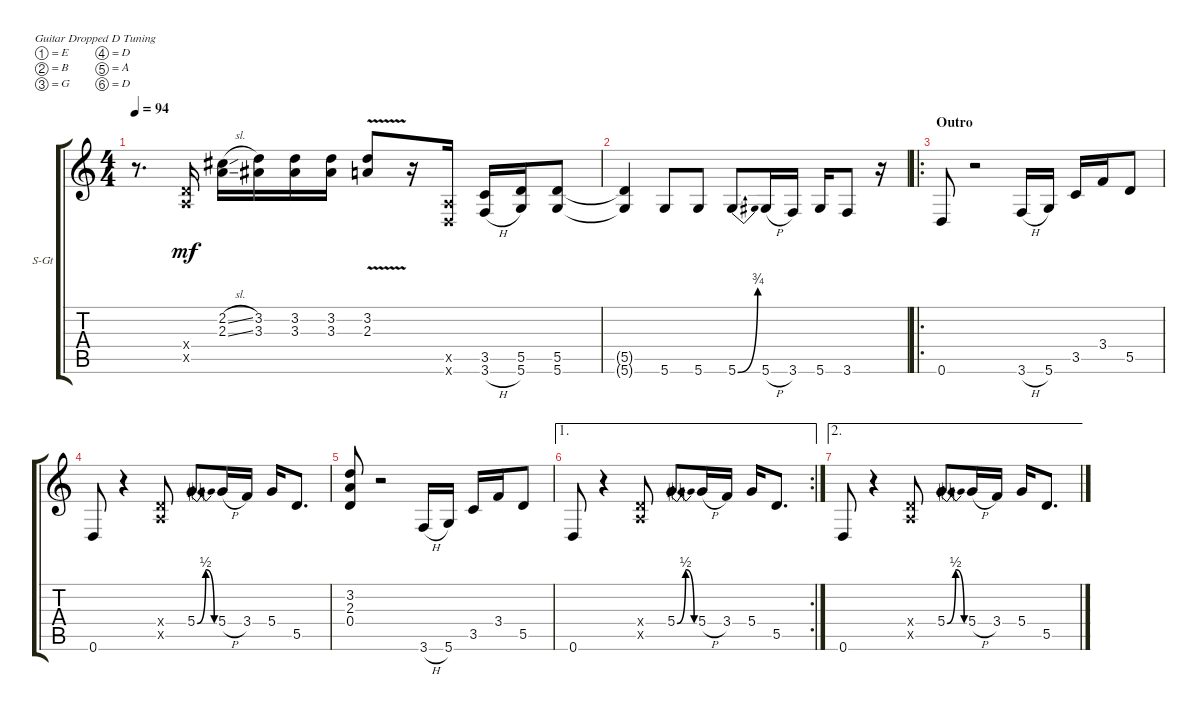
\defaultSystemsLayout 4
\bracketExtendMode groupsimilarinstruments
\firstSystemTrackNameOrientation horizontal
\otherSystemsTrackNameOrientation horizontal
\track ("Guitar 1" "S-Gt") {instrument acousticguitarsteel}
\staff {score tabs}
\tuning (E4 B3 G3 D3 A2 D2)
\ts (4 4)
\tempo 94
\clef g2
\ks c
r.8{d dy mf} (0.5{x} 0.4{x}).16 (2.3{sl} 2.2{sl}).16 (3.3 3.2).16 (3.3 3.2).16 (3.3 3.2).16 (2.3{v} 3.2{v}).8 r.16 (0.6{x} 0.5{x}).16 (3.6{h} 3.5).16 (5.6 5.5).16 (5.6 5.5).8 |
(5.5{t} 5.6{t}).4 5.6.8 5.6.8 5.6{be (bend 0 0 27.599999999999998 3)}.8 5.6{h}.16 3.6.16 5.6.16 3.6.8 r.16 |
\ro
\section ("" "Outro")
0.6.8 r.2 3.6{h}.16 5.6.16 3.5.16 3.4.16 5.5.8 |
0.6.8 r.4 (0.5{x} 0.4{x}).8 5.4{be (bendrelease 9.6 0 20.4 2 28.2 2 45 0)}.8 5.4{h}.16 3.4.16 5.4.16 5.5.8{d} |
(2.3 3.2 0.4).8 r.2 3.6{h}.16 5.6.16 3.5.16 3.4.16 5.5.8 |
\ae 1
\rc 2
0.6.8 r.4 (0.4{x} 0.5{x}).8 5.4{be (bendrelease 9.6 0 20.4 2 28.2 2 45 0)}.8 5.4{h}.16 3.4.16 5.4.16 5.5.8{d} |
\ae 2
0.6.8 r.4 (0.4{x} 0.5{x}).8 5.4{be (bendrelease 9.6 0 20.4 2 28.2 2 45 0)}.8 5.4{h}.16 3.4.16 5.4.16 5.5.8{d}
